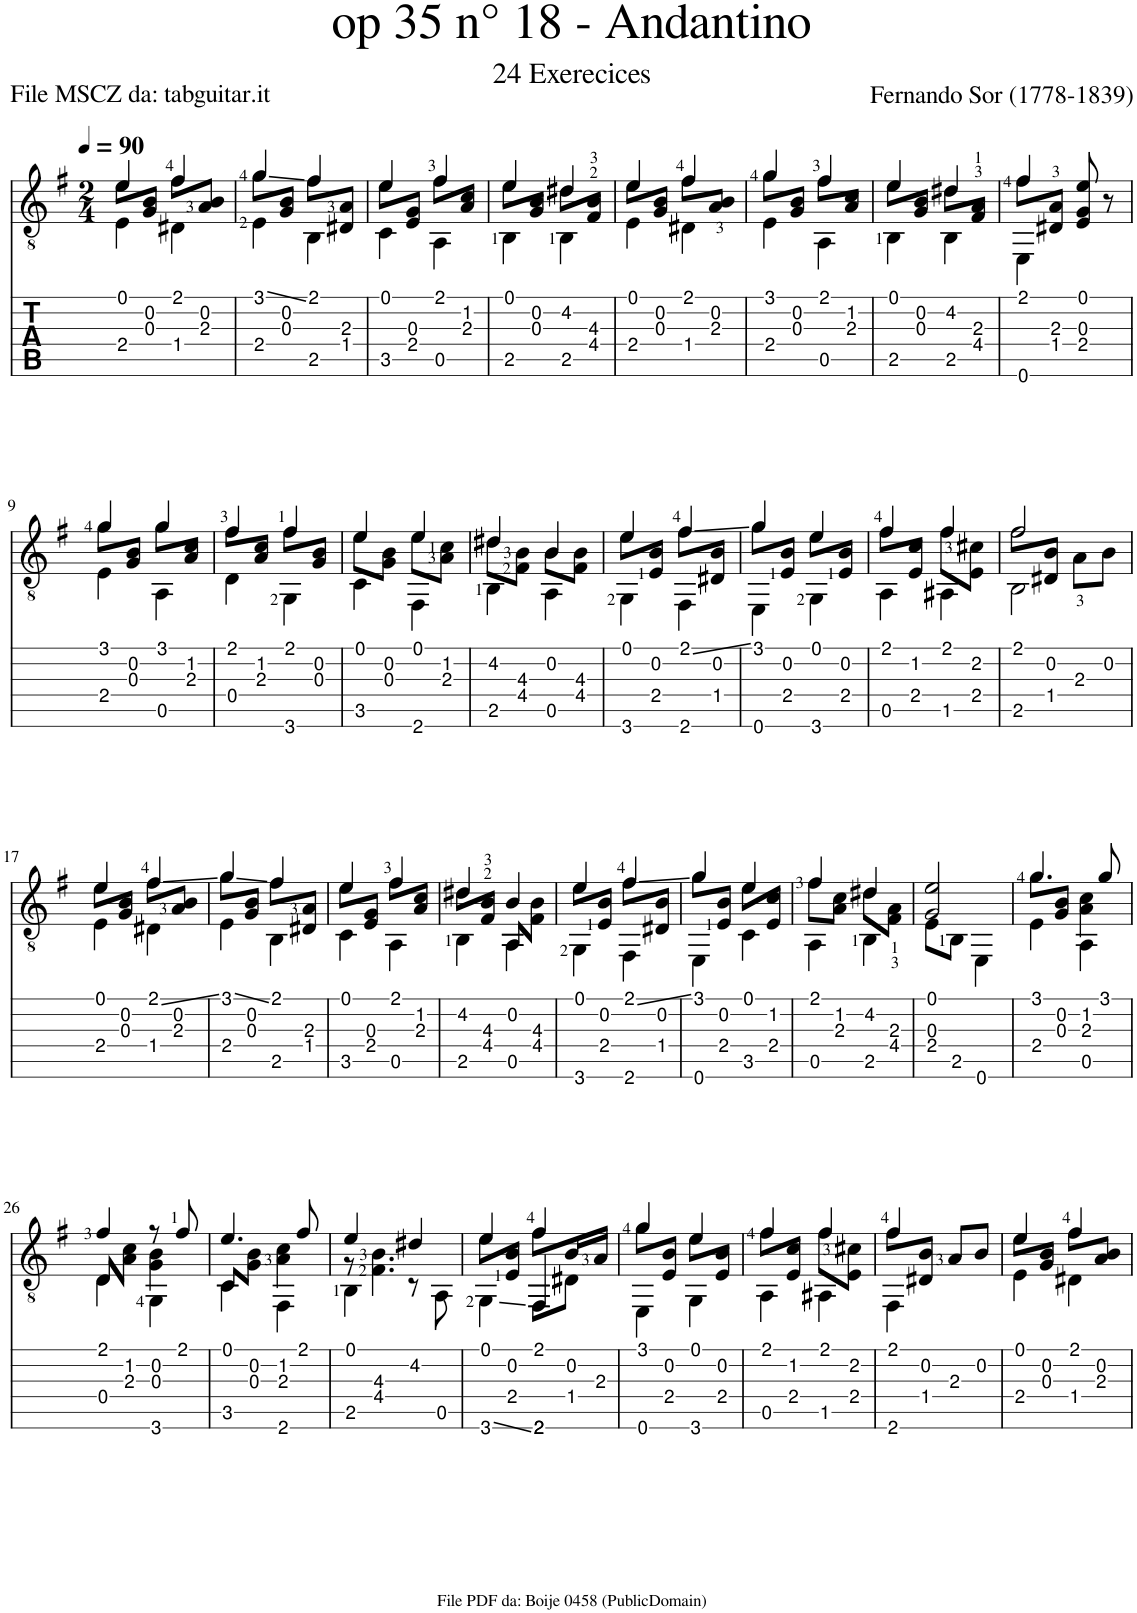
**kern	**kern
*part1	*part1
*staff2	*staff1
*I"Guitar	*
*I'Guit.	*
*stria6	*
*	*clefGv2
*k[f#]	*k[f#]
*M2/4	*M2/4
*MM90	*MM90
=1	=1
*^	*^
*	*^	*	*^
4e	8eL	4E	4e/	8e\L	4E\
.	8G\ 8B\J	.	.	8G/ 8B/J	.
4f#	8f#L	4D#	4f#/	8f#\L	4D#X\
.	8A\ 8B\J	.	.	8A/ 8B/J	.
=2	=2	=2	=2	=2	=2
4g	8gL	4E	4g/	8g\L	4E\
.	8G\ 8B\J	.	.	8G/ 8B/J	.
4f#	8f#L	4BB	4f#/	8f#\L	4BB\
.	8D#\ 8A\J	.	.	8D#X/ 8A/J	.
=3	=3	=3	=3	=3	=3
4e	8eL	4C	4e/	8e\L	4C\
.	8E\ 8G\J	.	.	8E/ 8G/J	.
4f#	8f#L	4AA	4f#/	8f#\L	4AA\
.	8A\ 8c\J	.	.	8A/ 8c/J	.
=4	=4	=4	=4	=4	=4
4e	8eL	4BB	4e/	8e\L	4BB\
.	8G\ 8B\J	.	.	8G/ 8B/J	.
4d#	8d#L	4BB	4d#X/	8d#\L	4BB\
.	8F#\ 8B\J	.	.	8F#/ 8B/J	.
=5	=5	=5	=5	=5	=5
4e	8eL	4E	4e/	8e\L	4E\
.	8G\ 8B\J	.	.	8G/ 8B/J	.
4f#	8f#L	4D#	4f#/	8f#\L	4D#X\
.	8A\ 8B\J	.	.	8A/ 8B/J	.
=6	=6	=6	=6	=6	=6
4g	8gL	4E	4g/	8g\L	4E\
.	8G\ 8B\J	.	.	8G/ 8B/J	.
4f#	8f#L	4AA	4f#/	8f#\L	4AA\
.	8A\ 8c\J	.	.	8A/ 8c/J	.
=7	=7	=7	=7	=7	=7
4e	8eL	4BB	4e/	8e\L	4BB\
.	8G\ 8B\J	.	.	8G/ 8B/J	.
4d#	8d#L	4BB	4d#X/	8d#\L	4BB\
.	8F#\ 8A\J	.	.	8F#/ 8A/J	.
=8	=8	=8	=8	=8	=8
4f#	8f#L	4EE	4f#/	8f#\L	4EE\
.	8D#\ 8A\J	.	.	8D#X/ 8A/J	.
8E 8G 8e	4ryy	4ryy	8E/ 8G/ 8e/	4ryy	4ryy
8r	.	.	8r	.	.
!!LO:LB:g=z	!!	!!
=9	=9	=9	=9	=9	=9
4g	8gL	4E	4g/	8g\L	4E\
.	8G\ 8B\J	.	.	8G/ 8B/J	.
4g	8gL	4AA	4g/	8g\L	4AA\
.	8A\ 8c\J	.	.	8A/ 8c/J	.
=10	=10	=10	=10	=10	=10
4f#	8f#L	4D	4f#/	8f#\L	4D\
.	8A\ 8c\J	.	.	8A/ 8c/J	.
4f#	8f#L	4GG	4f#/	8f#\L	4GG\
.	8G\ 8B\J	.	.	8G/ 8B/J	.
=11	=11	=11	=11	=11	=11
4e	8eL	4C	4e/	8e\L	4C\
.	8G\ 8B\J	.	.	8G\ 8B\J	.
4e	8eL	4FF#	4e/	8e\L	4FF#\
.	8A\ 8c\J	.	.	8A\ 8c\J	.
=12	=12	=12	=12	=12	=12
4d#	8d#L	4BB	4d#X/	8d#\L	4BB\
.	8F#\ 8B\J	.	.	8F#\ 8B\J	.
4B	8BL	4AA	4B/	8B\L	4AA\
.	8F#\ 8B\J	.	.	8F#\ 8B\J	.
=13	=13	=13	=13	=13	=13
4e	8eL	4GG	4e/	8e\L	4GG\
.	8E\ 8B\J	.	.	8E/ 8B/J	.
4f#	8f#L	4FF#	4f#/	8f#\L	4FF#\
.	8D#\ 8B\J	.	.	8D#X/ 8B/J	.
=14	=14	=14	=14	=14	=14
4g	8gL	4EE	4g/	8g\L	4EE\
.	8E\ 8B\J	.	.	8E/ 8B/J	.
4e	8eL	4GG	4e/	8e\L	4GG\
.	8E\ 8B\J	.	.	8E/ 8B/J	.
=15	=15	=15	=15	=15	=15
4f#	8f#L	4AA	4f#/	8f#\L	4AA\
.	8E\ 8c\J	.	.	8E/ 8c/J	.
4f#	8f#L	4AA#	4f#/	8f#\L	4AA#X\
.	8E\ 8c#\J	.	.	8E\ 8c#X\J	.
=16	=16	=16	=16	=16	=16
!	!	!	!	!LO:N:head=open	!
2f#	8f#L	2BB	2f#/	8f#\L	2BB\
.	8D#\ 8B\J	.	.	8D#X/ 8B/J	.
.	8AL	.	.	8A\L	.
.	8BJ	.	.	8B\J	.
!!LO:LB:g=z	!!	!!
=17	=17	=17	=17	=17	=17
4e	8eL	4E	4e/	8e\L	4E\
.	8G\ 8B\J	.	.	8G/ 8B/J	.
4f#	8f#L	4D#	4f#/	8f#\L	4D#X\
.	8A\ 8B\J	.	.	8A/ 8B/J	.
=18	=18	=18	=18	=18	=18
4g	8gL	4E	4g/	8g\L	4E\
.	8G\ 8B\J	.	.	8G/ 8B/J	.
4f#	8f#L	4BB	4f#/	8f#\L	4BB\
.	8D#\ 8A\J	.	.	8D#X/ 8A/J	.
=19	=19	=19	=19	=19	=19
4e	8eL	4C	4e/	8e\L	4C\
.	8E\ 8G\J	.	.	8E/ 8G/J	.
4f#	8f#L	4AA	4f#/	8f#\L	4AA\
.	8A\ 8c\J	.	.	8A/ 8c/J	.
=20	=20	=20	=20	=20	=20
4d#	8d#L	4BB	4d#X/	8d#\L	4BB\
.	8F#\ 8B\J	.	.	8F#/ 8B/J	.
4B	8AAL	4AA	4B/	8AA/L	4AA\
.	8F#\ 8B\J	.	.	8F#\ 8B\J	.
=21	=21	=21	=21	=21	=21
4e	8eL	4GG	4e/	8e\L	4GG\
.	8E\ 8B\J	.	.	8E/ 8B/J	.
4f#	8f#L	4FF#	4f#/	8f#\L	4FF#\
.	8D#\ 8B\J	.	.	8D#X/ 8B/J	.
=22	=22	=22	=22	=22	=22
4g	8gL	4EE	4g/	8g\L	4EE\
.	8E\ 8B\J	.	.	8E/ 8B/J	.
4e	8eL	4C	4e/	8e\L	4C\
.	8E\ 8c\J	.	.	8E/ 8c/J	.
=23	=23	=23	=23	=23	=23
4f#	8f#L	4AA	4f#/	8f#\L	4AA\
.	8A\ 8c\J	.	.	8A\ 8c\J	.
4d#	8d#L	4BB	4d#X/	8d#\L	4BB\
.	8F#\ 8A\J	.	.	8F#\ 8A\J	.
*	*v	*v	*	*	*
*	*	*	*v	*v
=24	=24	=24	=24
2G 2e	8EL	2G/ 2e/	8E\L
.	8BBJ	.	8BB\J
.	4EE	.	4EE\
=25	=25	=25	=25
*	*^	*	*^
4.g	8gL	4E	4.g/	8g\L	4E\
.	8G\ 8B\J	.	.	8G/ 8B/J	.
.	4A 4c	4AA	.	4A\ 4c\	4AA\
8g	.	.	8g/	.	.
!!LO:LB:g=z	!!	!!
=26	=26	=26	=26	=26	=26
4f#	8DL	4D	4f#/	8D/L	4D\
.	8A\ 8c\J	.	.	8A\ 8c\J	.
8r	4G 4B	4GG	8r	4G\ 4B\	4GG\
8f#	.	.	8f#/	.	.
=27	=27	=27	=27	=27	=27
4.e	8CL	4C	4.e/	8C/L	4C\
.	8G\ 8B\J	.	.	8G\ 8B\J	.
.	4A 4c	4FF#	.	4A\ 4c\	4FF#\
8f#	.	.	8f#/	.	.
=28	=28	=28	=28	=28	=28
4e	8r	4BB	4e/	8r	4BB\
.	4.F# 4.B	.	.	4.F#\ 4.B\	.
4d#	.	8r	4d#X/	.	8r
.	.	8AA	.	.	8AA\
=29	=29	=29	=29	=29	=29
*	*	*^	*	*	*^
4e	8eL	4ryy	4GG	4e/	8e\L	4ryy	4GG\
.	8E\ 8B\J	.	.	.	8E/ 8B/J	.	.
4f#	8f#L	4FF#	8FF#L	4f#/	8f#\L	4FF#/	8FF#\L
.	16BL	.	8D#J	.	16B/L	.	8D#X\J
.	16AJJ	.	.	.	16A/JJ	.	.
*	*	*v	*v	*	*	*	*
*	*	*	*	*	*v	*v
=30	=30	=30	=30	=30	=30
4g	8gL	4EE	4g/	8g\L	4EE\
.	8E\ 8B\J	.	.	8E/ 8B/J	.
4e	8eL	4GG	4e/	8e\L	4GG\
.	8E\ 8B\J	.	.	8E/ 8B/J	.
=31	=31	=31	=31	=31	=31
4f#	8f#L	4AA	4f#/	8f#\L	4AA\
.	8E\ 8c\J	.	.	8E/ 8c/J	.
4f#	8f#L	4AA#	4f#/	8f#\L	4AA#X\
.	8E\ 8c#\J	.	.	8E\ 8c#X\J	.
=32	=32	=32	=32	=32	=32
4f#	8f#L	4FF#	4f#/	8f#\L	4FF#\
.	8D#\ 8B\J	.	.	8D#X/ 8B/J	.
8AL	4ryy	4ryy	8A/L	4ryy	4ryy
8BJ	.	.	8B/J	.	.
=33	=33	=33	=33	=33	=33
4e	8eL	4E	4e/	8e\L	4E\
.	8G\ 8B\J	.	.	8G/ 8B/J	.
4f#	8f#L	4D#	4f#/	8f#\L	4D#X\
.	8A\ 8B\J	.	.	8A/ 8B/J	.
*v	*v	*v	*	*	*
*	*v	*v	*v
=	=
*-	*-
